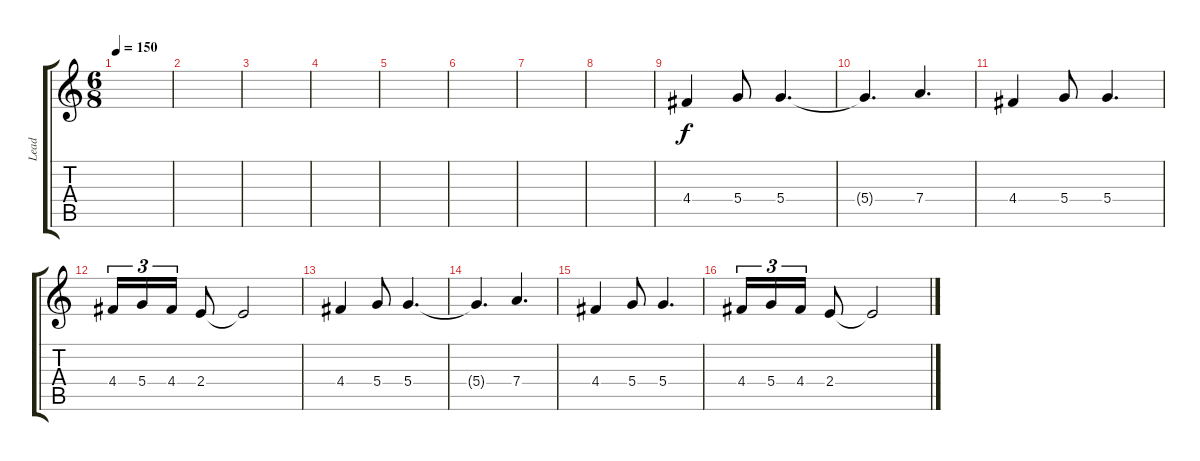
\track ("Lead" "Lead") {instrument distortionguitar}
\staff {score tabs}
\tuning (E4 B3 G3 D3 A2 E2) {hide}
\ts (6 8)
\tempo 150
\clef g2
\ks c
|
|
|
|
|
|
|
|
4.4.4 5.4.8 5.4.4{d} |
5.4{t}.4{d} 7.4.4{d} |
4.4.4 5.4.8 5.4.4{d} |
4.4.16{tu (3 2)} 5.4.16{tu (3 2)} 4.4.16{tu (3 2)} 2.4.8 2.4{t}.2 |
4.4.4 5.4.8 5.4.4{d} |
5.4{t}.4{d} 7.4.4{d} |
4.4.4 5.4.8 5.4.4{d} |
4.4.16{tu (3 2)} 5.4.16{tu (3 2)} 4.4.16{tu (3 2)} 2.4.8 2.4{t}.2
